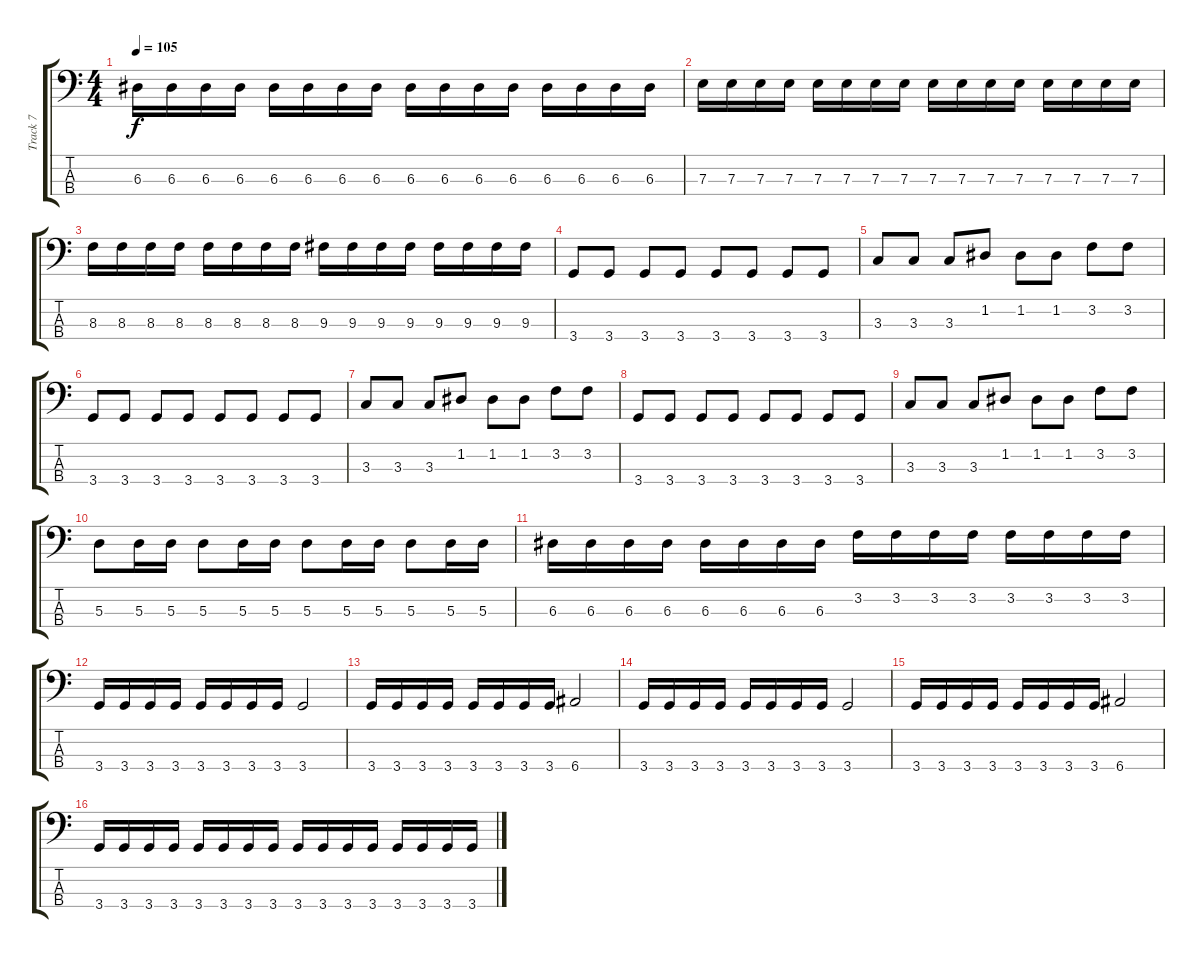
\track ("Track 7" "Track 7") {instrument electricbassfinger}
\staff {score tabs}
\tuning (G2 D2 A1 E1) {hide}
\ts (4 4)
\tempo 105
\clef f4
\ks c
6.3.16{dy f} 6.3.16 6.3.16 6.3.16 6.3.16 6.3.16 6.3.16 6.3.16 6.3.16 6.3.16 6.3.16 6.3.16 6.3.16 6.3.16 6.3.16 6.3.16 |
7.3.16 7.3.16 7.3.16 7.3.16 7.3.16 7.3.16 7.3.16 7.3.16 7.3.16 7.3.16 7.3.16 7.3.16 7.3.16 7.3.16 7.3.16 7.3.16 |
8.3.16 8.3.16 8.3.16 8.3.16 8.3.16 8.3.16 8.3.16 8.3.16 9.3.16 9.3.16 9.3.16 9.3.16 9.3.16 9.3.16 9.3.16 9.3.16 |
3.4.8 3.4.8 3.4.8 3.4.8 3.4.8 3.4.8 3.4.8 3.4.8 |
3.3.8 3.3.8 3.3.8 1.2.8 1.2.8 1.2.8 3.2.8 3.2.8 |
3.4.8 3.4.8 3.4.8 3.4.8 3.4.8 3.4.8 3.4.8 3.4.8 |
3.3.8 3.3.8 3.3.8 1.2.8 1.2.8 1.2.8 3.2.8 3.2.8 |
3.4.8 3.4.8 3.4.8 3.4.8 3.4.8 3.4.8 3.4.8 3.4.8 |
3.3.8 3.3.8 3.3.8 1.2.8 1.2.8 1.2.8 3.2.8 3.2.8 |
5.3.8 5.3.16 5.3.16 5.3.8 5.3.16 5.3.16 5.3.8 5.3.16 5.3.16 5.3.8 5.3.16 5.3.16 |
6.3.16 6.3.16 6.3.16 6.3.16 6.3.16 6.3.16 6.3.16 6.3.16 3.2.16 3.2.16 3.2.16 3.2.16 3.2.16 3.2.16 3.2.16 3.2.16 |
3.4.16 3.4.16 3.4.16 3.4.16 3.4.16 3.4.16 3.4.16 3.4.16 3.4.2 |
3.4.16 3.4.16 3.4.16 3.4.16 3.4.16 3.4.16 3.4.16 3.4.16 6.4.2 |
3.4.16 3.4.16 3.4.16 3.4.16 3.4.16 3.4.16 3.4.16 3.4.16 3.4.2 |
3.4.16 3.4.16 3.4.16 3.4.16 3.4.16 3.4.16 3.4.16 3.4.16 6.4.2 |
3.4.16 3.4.16 3.4.16 3.4.16 3.4.16 3.4.16 3.4.16 3.4.16 3.4.16 3.4.16 3.4.16 3.4.16 3.4.16 3.4.16 3.4.16 3.4.16
